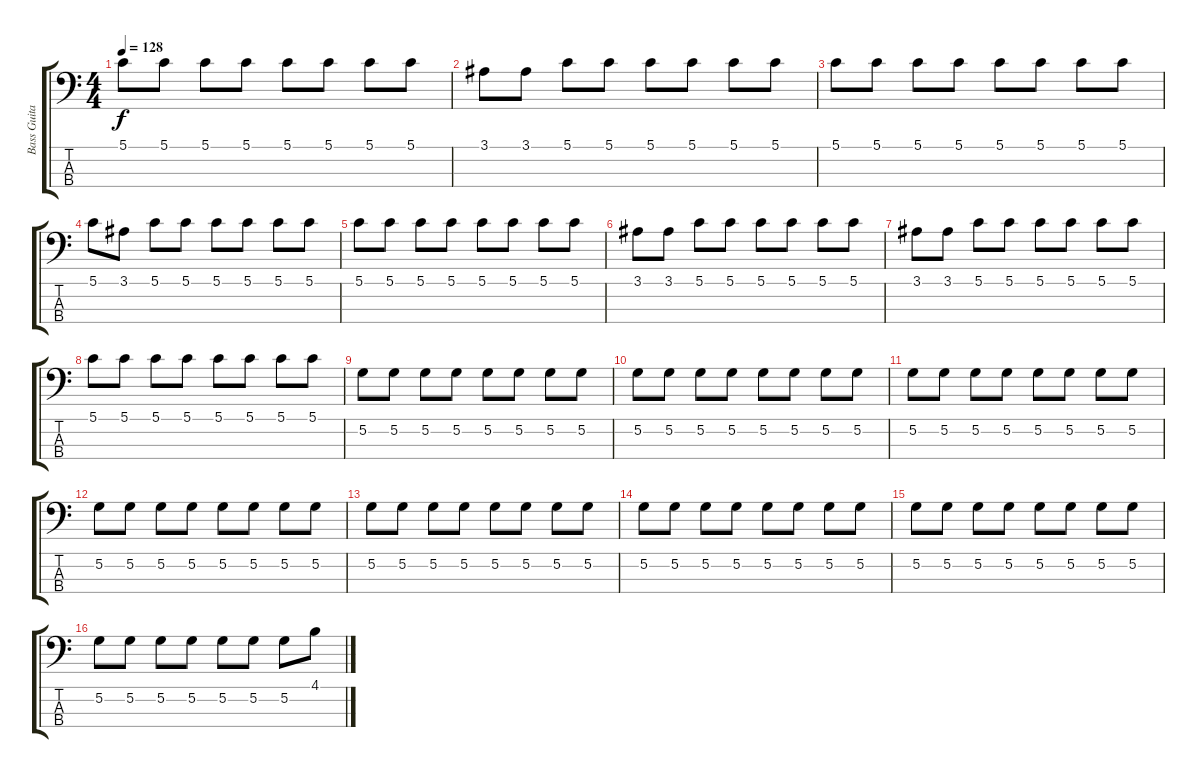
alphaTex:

\track ("Bass Guitar " "Bass Guita") {instrument synthbass1}
\staff {score tabs}
\tuning (G2 D2 A1 E1) {hide}
\ts (4 4)
\tempo 128
\clef f4
\ks c
5.1.8{dy f} 5.1.8 5.1.8 5.1.8 5.1.8 5.1.8 5.1.8 5.1.8 |
3.1.8 3.1.8 5.1.8 5.1.8 5.1.8 5.1.8 5.1.8 5.1.8 |
5.1.8 5.1.8 5.1.8 5.1.8 5.1.8 5.1.8 5.1.8 5.1.8 |
5.1.8 3.1.8 5.1.8 5.1.8 5.1.8 5.1.8 5.1.8 5.1.8 |
5.1.8 5.1.8 5.1.8 5.1.8 5.1.8 5.1.8 5.1.8 5.1.8 |
3.1.8 3.1.8 5.1.8 5.1.8 5.1.8 5.1.8 5.1.8 5.1.8 |
3.1.8 3.1.8 5.1.8 5.1.8 5.1.8 5.1.8 5.1.8 5.1.8 |
5.1.8 5.1.8 5.1.8 5.1.8 5.1.8 5.1.8 5.1.8 5.1.8 |
5.2.8 5.2.8 5.2.8 5.2.8 5.2.8 5.2.8 5.2.8 5.2.8 |
5.2.8 5.2.8 5.2.8 5.2.8 5.2.8 5.2.8 5.2.8 5.2.8 |
5.2.8 5.2.8 5.2.8 5.2.8 5.2.8 5.2.8 5.2.8 5.2.8 |
5.2.8 5.2.8 5.2.8 5.2.8 5.2.8 5.2.8 5.2.8 5.2.8 |
5.2.8 5.2.8 5.2.8 5.2.8 5.2.8 5.2.8 5.2.8 5.2.8 |
5.2.8 5.2.8 5.2.8 5.2.8 5.2.8 5.2.8 5.2.8 5.2.8 |
5.2.8 5.2.8 5.2.8 5.2.8 5.2.8 5.2.8 5.2.8 5.2.8 |
5.2.8 5.2.8 5.2.8 5.2.8 5.2.8 5.2.8 5.2.8 4.1.8
